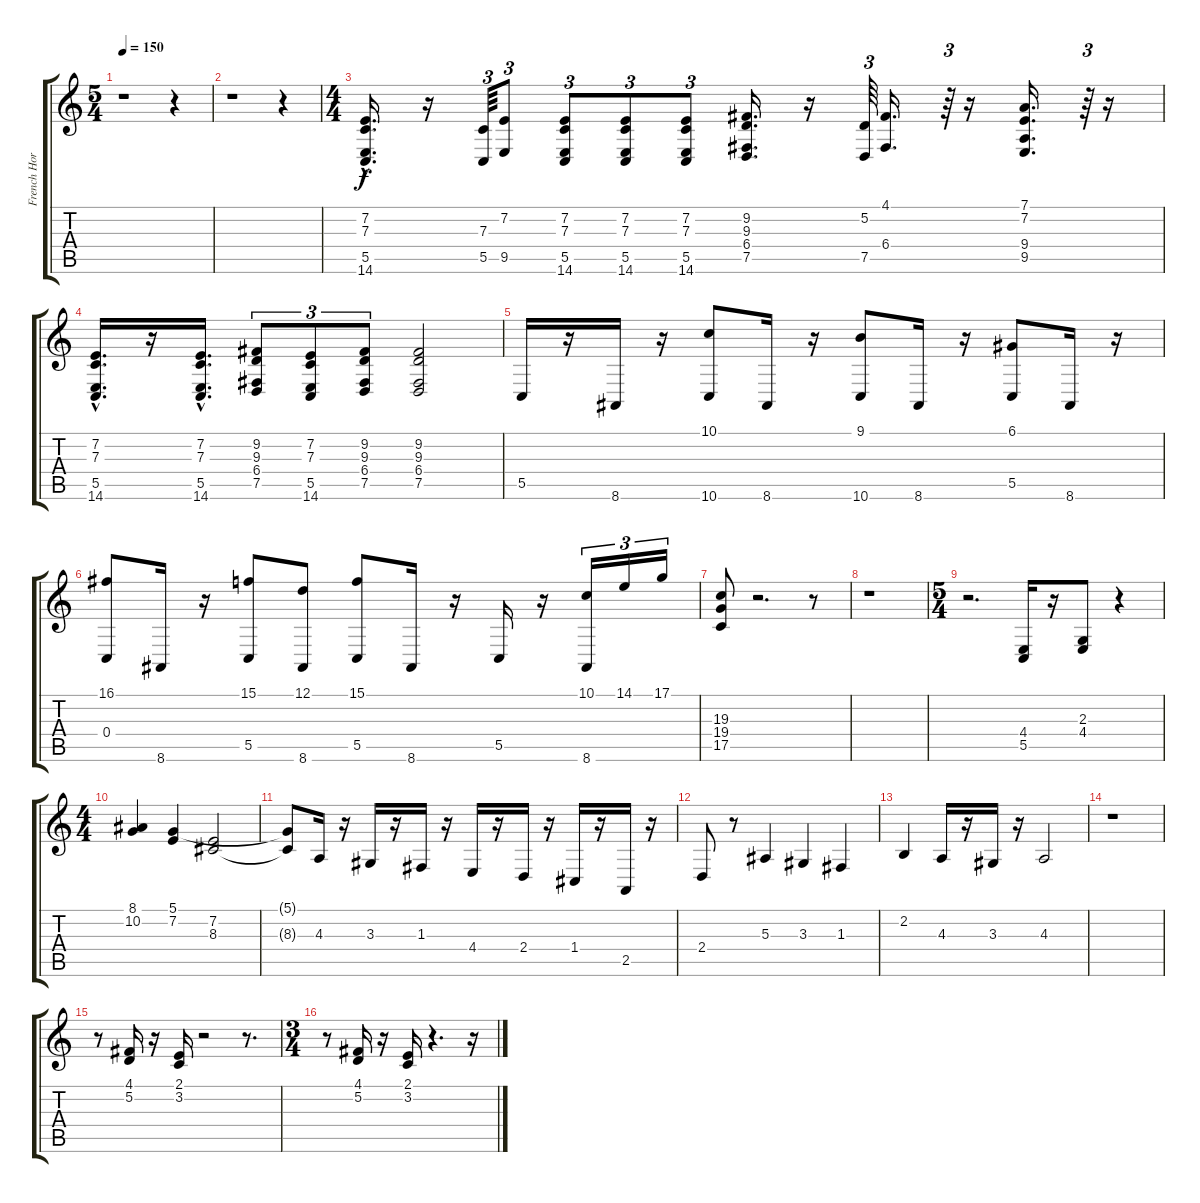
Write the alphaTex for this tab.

\track ("French Horn" "French Hor") {instrument frenchhorn}
\staff {score tabs}
\tuning (D4 A3 F3 C3 G2 D2) {hide}
\ts (5 4)
\tempo 150
\clef g2
\ks c
r.1{dy f} r.4 |
r.1 r.4 |
\ts (4 4)
(7.2 7.3 5.5 14.6{hac}).16{d} r.16 (7.3 5.5).64{tu (3 2)} (7.2 9.5).8{tu (3 2)} (7.2 7.3 5.5 14.6).8{tu (3 2)} (7.2 7.3 5.5 14.6).8{tu (3 2)} (7.2 7.3 5.5 14.6).8{tu (3 2)} (9.2 9.3 6.4 7.5).16{d} r.16 (5.2 7.5).64{tu (3 2)} (4.1 6.4).16{d} r.64{tu (3 2)} r.16 (7.1 7.2 9.4 9.5).16{d} r.64{tu (3 2)} r.16 |
(7.2 7.3 5.5 14.6{hac}).16{d} r.16 (7.2 7.3 5.5 14.6{hac}).16{d} (9.2 9.3 6.4 7.5).8{tu (3 2)} (7.2 7.3 5.5 14.6).8{tu (3 2)} (9.2 9.3 6.4 7.5).8{tu (3 2)} (9.2 9.3 6.4 7.5).2 |
5.5.16 r.16 8.6.16 r.16 (10.1 10.6).8 8.6.16 r.16 (9.1 10.6).8 8.6.16 r.16 (6.1 5.5).8 8.6.16 r.16 |
(16.1 0.4).8 8.6.16 r.16 (15.1 5.5).8 (12.1 8.6).8 (15.1 5.5).8 8.6.16 r.16 5.5.16 r.16 (10.1 8.6).16{tu (3 2)} 14.1.16{tu (3 2)} 17.1.16{tu (3 2)} |
(19.3 19.4 17.5).8 r.2{d} r.8 |
r.1 |
\ts (5 4)
r.2{d} (4.4 5.5).16 r.16 (2.3 4.4).8 r.4 |
\ts (4 4)
(8.1 10.2).4 (5.1 7.2).4 (7.2 8.3).2 |
(5.1{t} 8.3{t}).8 4.3.16 r.16 3.3.16 r.16 1.3.16 r.16 4.4.16 r.16 2.4.16 r.16 1.4.16 r.16 2.5.16 r.16 |
2.4.8 r.8 5.3.4 3.3.4 1.3.4 |
2.2.4 4.3.16 r.16 3.3.16 r.16 4.3.2 |
r.1 |
r.8 (4.1 5.2).16 r.16 (2.1 3.2).16 r.2 r.8{d} |
\ts (3 4)
r.8 (4.1 5.2).16 r.16 (2.1 3.2).16 r.4{d} r.16
